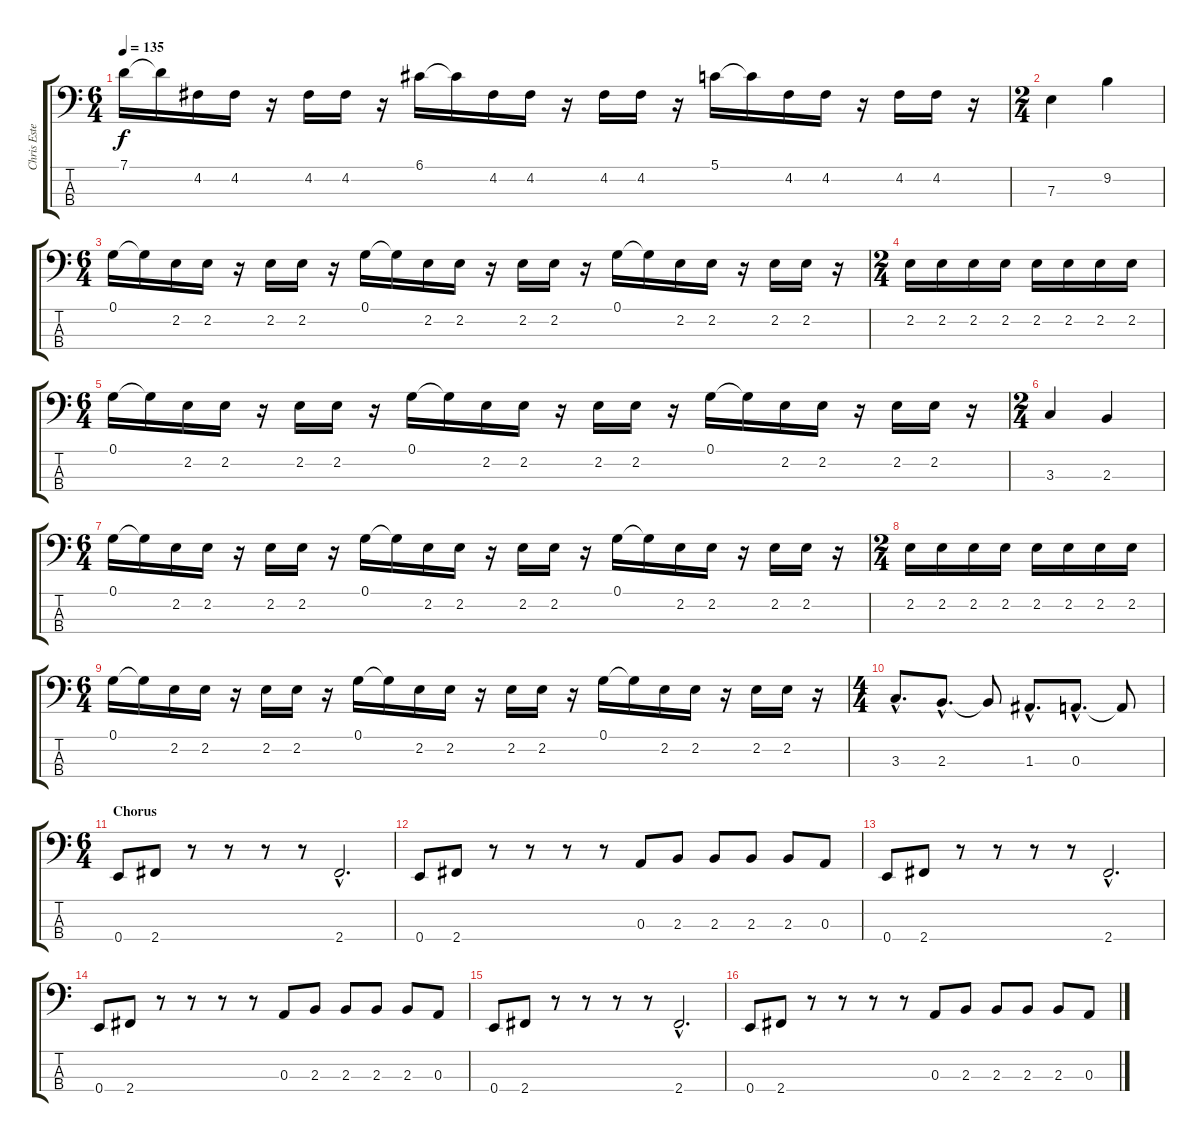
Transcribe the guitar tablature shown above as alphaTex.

\track ("Chris Estes" "Chris Este") {instrument electricbassfinger}
\staff {score tabs}
\tuning (G2 D2 A1 E1) {hide}
\ts (6 4)
\tempo 135
\clef f4
\ks c
7.1.16{dy f} 7.1{t}.16 4.2.16 4.2.16 r.16 4.2.16 4.2.16 r.16 6.1.16 6.1{t}.16 4.2.16 4.2.16 r.16 4.2.16 4.2.16 r.16 5.1.16 5.1{t}.16 4.2.16 4.2.16 r.16 4.2.16 4.2.16 r.16 |
\ts (2 4)
7.3.4 9.2.4 |
\ts (6 4)
0.1.16 0.1{t}.16 2.2.16 2.2.16 r.16 2.2.16 2.2.16 r.16 0.1.16 0.1{t}.16 2.2.16 2.2.16 r.16 2.2.16 2.2.16 r.16 0.1.16 0.1{t}.16 2.2.16 2.2.16 r.16 2.2.16 2.2.16 r.16 |
\ts (2 4)
2.2.16 2.2.16 2.2.16 2.2.16 2.2.16 2.2.16 2.2.16 2.2.16 |
\ts (6 4)
0.1.16 0.1{t}.16 2.2.16 2.2.16 r.16 2.2.16 2.2.16 r.16 0.1.16 0.1{t}.16 2.2.16 2.2.16 r.16 2.2.16 2.2.16 r.16 0.1.16 0.1{t}.16 2.2.16 2.2.16 r.16 2.2.16 2.2.16 r.16 |
\ts (2 4)
3.3.4 2.3.4 |
\ts (6 4)
0.1.16 0.1{t}.16 2.2.16 2.2.16 r.16 2.2.16 2.2.16 r.16 0.1.16 0.1{t}.16 2.2.16 2.2.16 r.16 2.2.16 2.2.16 r.16 0.1.16 0.1{t}.16 2.2.16 2.2.16 r.16 2.2.16 2.2.16 r.16 |
\ts (2 4)
2.2.16 2.2.16 2.2.16 2.2.16 2.2.16 2.2.16 2.2.16 2.2.16 |
\ts (6 4)
0.1.16 0.1{t}.16 2.2.16 2.2.16 r.16 2.2.16 2.2.16 r.16 0.1.16 0.1{t}.16 2.2.16 2.2.16 r.16 2.2.16 2.2.16 r.16 0.1.16 0.1{t}.16 2.2.16 2.2.16 r.16 2.2.16 2.2.16 r.16 |
\ts (4 4)
3.3{hac}.8{d} 2.3{hac}.8{d} 2.3{t}.8 1.3{hac}.8{d} 0.3{hac}.8{d} 0.3{t}.8 |
\ts (6 4)
\section ("" "Chorus")
0.4.8 2.4.8 r.8 r.8 r.8 r.8 2.4{hac}.2{d} |
0.4.8 2.4.8 r.8 r.8 r.8 r.8 0.3.8 2.3.8 2.3.8 2.3.8 2.3.8 0.3.8 |
0.4.8 2.4.8 r.8 r.8 r.8 r.8 2.4{hac}.2{d} |
0.4.8 2.4.8 r.8 r.8 r.8 r.8 0.3.8 2.3.8 2.3.8 2.3.8 2.3.8 0.3.8 |
0.4.8 2.4.8 r.8 r.8 r.8 r.8 2.4{hac}.2{d} |
0.4.8 2.4.8 r.8 r.8 r.8 r.8 0.3.8 2.3.8 2.3.8 2.3.8 2.3.8 0.3.8
